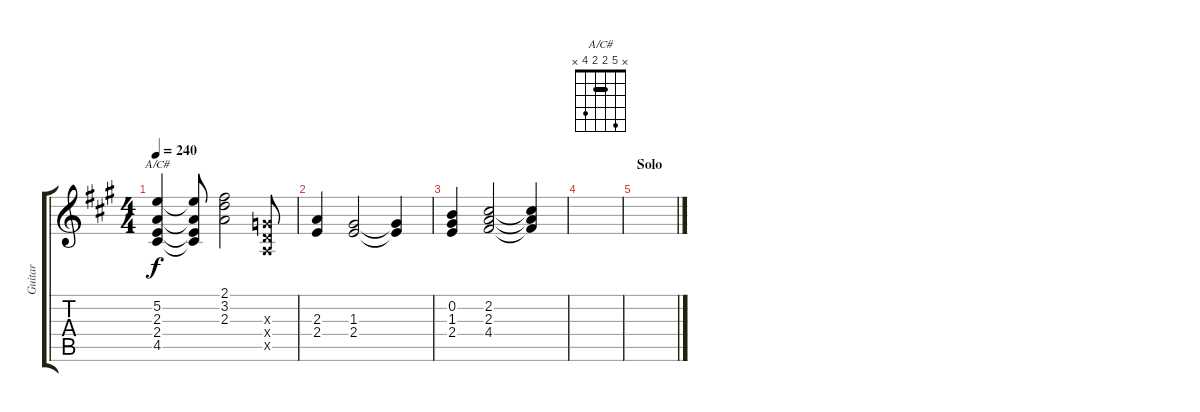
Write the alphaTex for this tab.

\track ("Guitar" "Guitar") {instrument overdrivenguitar}
\staff {score tabs}
\tuning (E4 B3 G3 D3 A2 E2) {hide}
\chord ("A/C#" x 5 2 2 4 x) {barre 2}
\ts (4 4)
\tempo 240
\clef g2
\ks a
(5.2 2.3 2.4 4.5).4{ch "A/C#" dy f} (5.2{t} 2.3{t} 2.4{t} 4.5{t}).8 (2.1 3.2 2.3).2 (0.3{x} 0.4{x} 0.5{x}).8 |
(2.3 2.4).4 (1.3 2.4).2 (1.3{t} 2.4{t}).4 |
(0.2 1.3 2.4).4 (2.2 2.3 4.4).2 (2.2{t} 2.3{t} 4.4{t}).4 |
|
\section ("" "Solo")
